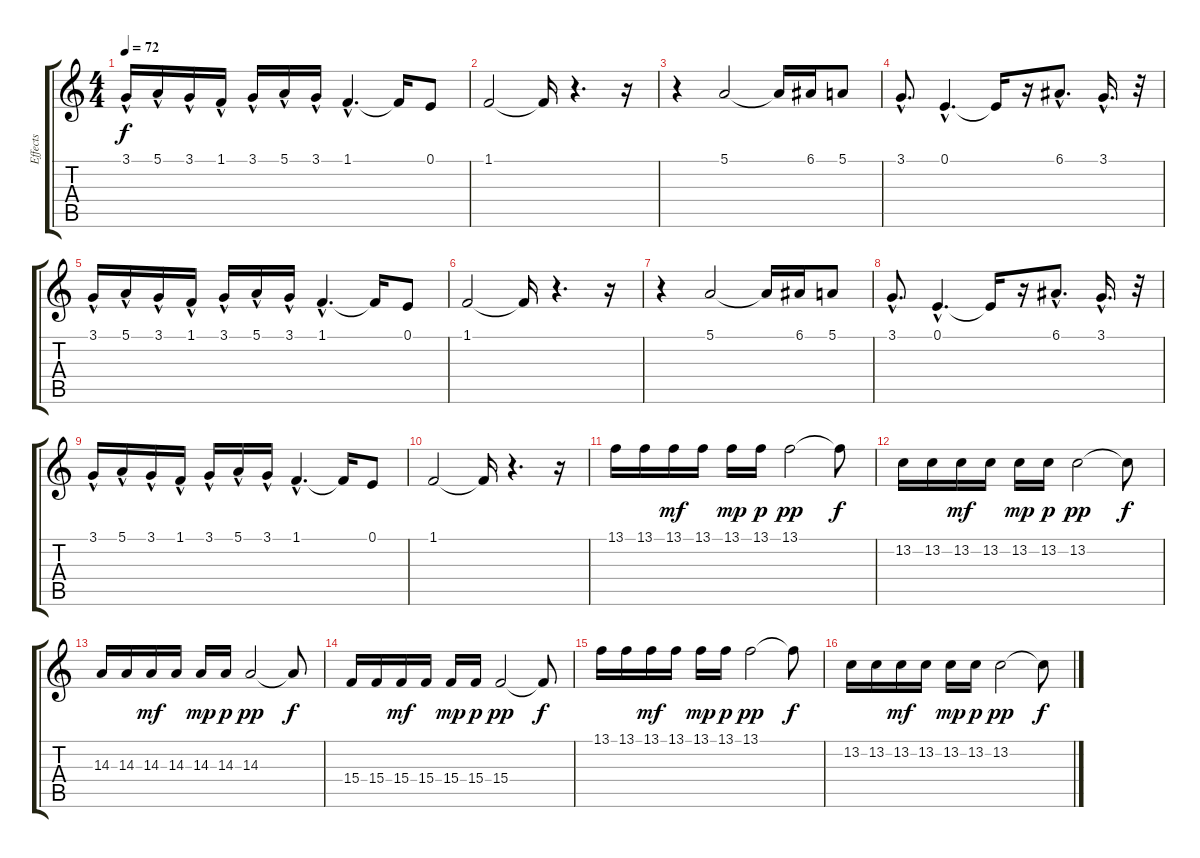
\track ("Effects" "Effects") {instrument fx1rain}
\staff {score tabs}
\tuning (E4 B3 G3 D3 A2 E2) {hide}
\ts (4 4)
\tempo 72
\clef g2
\ks c
3.1{hac}.16{dy f} 5.1{hac}.16 3.1{hac}.16 1.1{hac}.16 3.1{hac}.16 5.1{hac}.16 3.1{hac}.16 1.1{hac}.4{d} 1.1{t}.16 0.1.8 |
1.1.2 1.1{t}.16 r.4{d} r.16 |
r.4 5.1.2 5.1{t}.16 6.1.16 5.1.8 |
3.1{hac}.8{d} 0.1{hac}.4{d} 0.1{t}.16 r.16 6.1{hac}.8{d} 3.1{hac}.16{d} r.32 |
3.1{hac}.16 5.1{hac}.16 3.1{hac}.16 1.1{hac}.16 3.1{hac}.16 5.1{hac}.16 3.1{hac}.16 1.1{hac}.4{d} 1.1{t}.16 0.1.8 |
1.1.2 1.1{t}.16 r.4{d} r.16 |
r.4 5.1.2 5.1{t}.16 6.1.16 5.1.8 |
3.1{hac}.8{d} 0.1{hac}.4{d} 0.1{t}.16 r.16 6.1{hac}.8{d} 3.1{hac}.16{d} r.32 |
3.1{hac}.16 5.1{hac}.16 3.1{hac}.16 1.1{hac}.16 3.1{hac}.16 5.1{hac}.16 3.1{hac}.16 1.1{hac}.4{d} 1.1{t}.16 0.1.8 |
1.1.2 1.1{t}.16 r.4{d} r.16 |
13.1.16{instrument fx1rain} 13.1.16 13.1.16{dy mf} 13.1.16 13.1.16{dy mp} 13.1.16{dy p} 13.1.2{dy pp} 13.1{t}.8{dy f} |
13.2.16 13.2.16 13.2.16{dy mf} 13.2.16 13.2.16{dy mp} 13.2.16{dy p} 13.2.2{dy pp} 13.2{t}.8{dy f} |
14.3.16 14.3.16 14.3.16{dy mf} 14.3.16 14.3.16{dy mp} 14.3.16{dy p} 14.3.2{dy pp} 14.3{t}.8{dy f} |
15.4.16 15.4.16 15.4.16{dy mf} 15.4.16 15.4.16{dy mp} 15.4.16{dy p} 15.4.2{dy pp} 15.4{t}.8{dy f} |
13.1.16 13.1.16 13.1.16{dy mf} 13.1.16 13.1.16{dy mp} 13.1.16{dy p} 13.1.2{dy pp} 13.1{t}.8{dy f} |
13.2.16 13.2.16 13.2.16{dy mf} 13.2.16 13.2.16{dy mp} 13.2.16{dy p} 13.2.2{dy pp} 13.2{t}.8{dy f}
